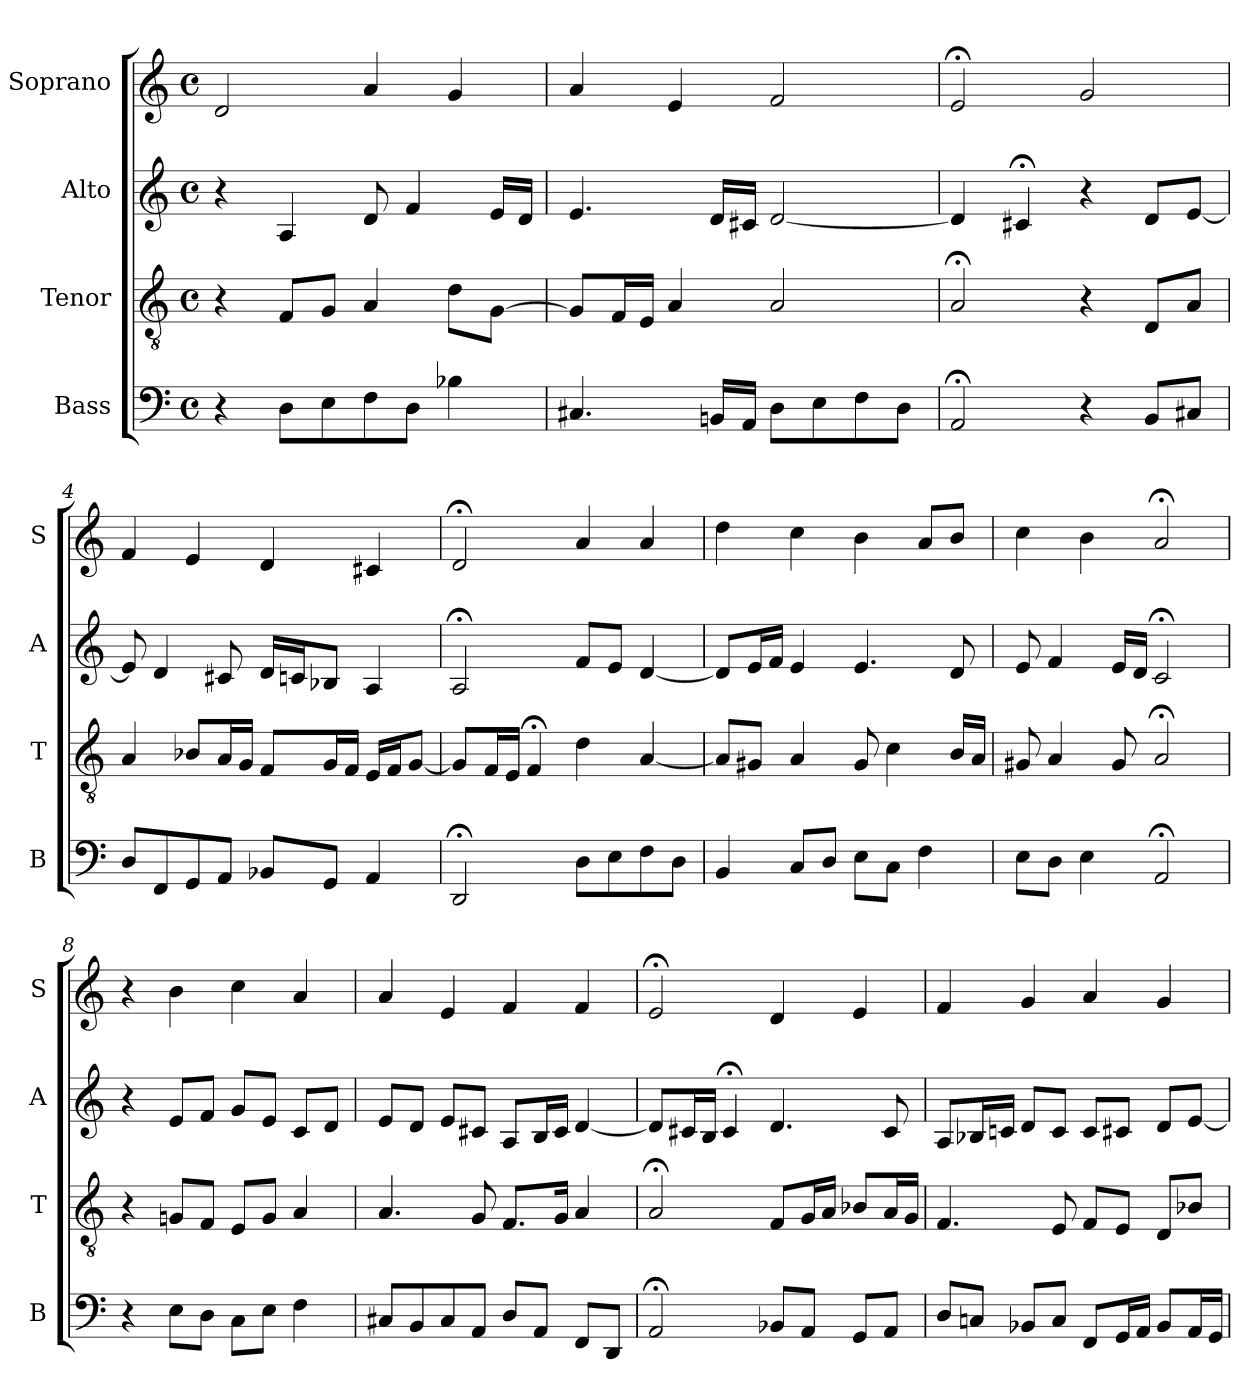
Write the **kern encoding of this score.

**kern	**kern	**kern	**kern
*part4	*part3	*part2	*part1
*staff4	*staff3	*staff2	*staff1
*I"Bass	*I"Tenor	*I"Alto	*I"Soprano
*I'B	*I'T	*I'A	*I'S
*clefF4	*clefGv2	*clefG2	*clefG2
*k[]	*k[]	*k[]	*k[]
*D:dor	*D:dor	*D:dor	*D:dor
*M4/4	*M4/4	*M4/4	*M4/4
*met(c)	*met(c)	*met(c)	*met(c)
*MM100	*MM100	*MM100	*MM100
=1	=1	=1	=1
4r	4r	4r	2d
8DL	8FL	4A	.
8E	8GJ	.	.
8F	4A	8d	4a
8DJ	.	4f	.
4B-X	8dL	.	4g
.	[8GJ	16eLL	.
.	.	16dJJ	.
=2	=2	=2	=2
4.C#Xi	8GiL]	4.ei	4ai
.	16FL	.	.
.	16EJJ	.	.
.	4A	.	4e
16BBnLL	.	16dLL	.
16AAJJ	.	16c#XJJ	.
8DL	2A	[2d	2f
8E	.	.	.
8F	.	.	.
8DJ	.	.	.
=3	=3	=3	=3
2AA;<	2A;<	4d]	2e;<
.	.	4c#X;<	.
4r	4r	4r	2g
8BBL	8DL	8dL	.
8C#XJ	8AJ	[8eJ	.
=4	=4	=4	=4
8DL	4A	8e]	4f
8FF	.	4d	.
8GG	8B-XL	.	4e
8AAJ	16AL	8c#X	.
.	16GJJ	.	.
8BB-XL	8FL	16dLL	4d
.	.	16cnJ	.
8GGJ	16GL	8B-XJ	.
.	16FJJ	.	.
4AA	16ELL	4A	4c#X
.	16FJ	.	.
.	[8GJ	.	.
=5	=5	=5	=5
2DD;<	8GL]	2A;<	2d;<
.	16FL	.	.
.	16EJJ	.	.
.	4F;<	.	.
8DL	4d	8fL	4a
8E	.	8eJ	.
8F	[4A	[4d	4a
8DJ	.	.	.
=6	=6	=6	=6
4BB	8AL]	8dL]	4dd
.	8G#XJ	16eL	.
.	.	16fJJ	.
8CL	4A	4e	4cc
8DJ	.	.	.
8EL	8G#	4.e	4b
8CJ	4c	.	.
4F	.	.	8aL
.	16BLL	8d	8bJ
.	16AJJ	.	.
=7	=7	=7	=7
8EL	8G#X	8e	4cc
8DJ	4A	4f	.
4E	.	.	4b
.	8G#	16eLL	.
.	.	16dJJ	.
2AA;<	2A;<	2c;<	2a;<
=8	=8	=8	=8
4r	4r	4r	4r
8EL	8GnL	8eL	4b
8DJ	8FJ	8fJ	.
8CL	8EL	8gL	4cc
8EJ	8GJ	8eJ	.
4F	4A	8cL	4a
.	.	8dJ	.
=9	=9	=9	=9
8C#XL	4.A	8eL	4a
8BB	.	8dJ	.
8C#	.	8eL	4e
8AAJ	8G	8c#XJ	.
8DL	8.FL	8AL	4f
8AAJ	.	16BL	.
.	16GJk	16c#JJ	.
8FFL	4A	[4d	4f
8DDJ	.	.	.
=10	=10	=10	=10
2AA;<	2A;<	8dL]	2e;<
.	.	16c#XL	.
.	.	16BJJ	.
.	.	4c#;<	.
8BB-XL	8FL	4.d	4d
8AAJ	16GL	.	.
.	16AJJ	.	.
8GGL	8B-XL	.	4e
8AAJ	16AL	8c#	.
.	16GJJ	.	.
=11	=11	=11	=11
8DL	4.F	8AL	4f
8CnJ	.	16B-XL	.
.	.	16cnJJ	.
8BB-XL	.	8dL	4g
8CJ	8E	8cJ	.
8FFL	8FL	8cL	4a
16GGL	8EJ	8c#XJ	.
16AAJJ	.	.	.
8BB-L	8DL	8dL	4g
16AAL	8B-XJ	[8eJ	.
16GGJJ	.	.	.
=	=	=	=
*-	*-	*-	*-
